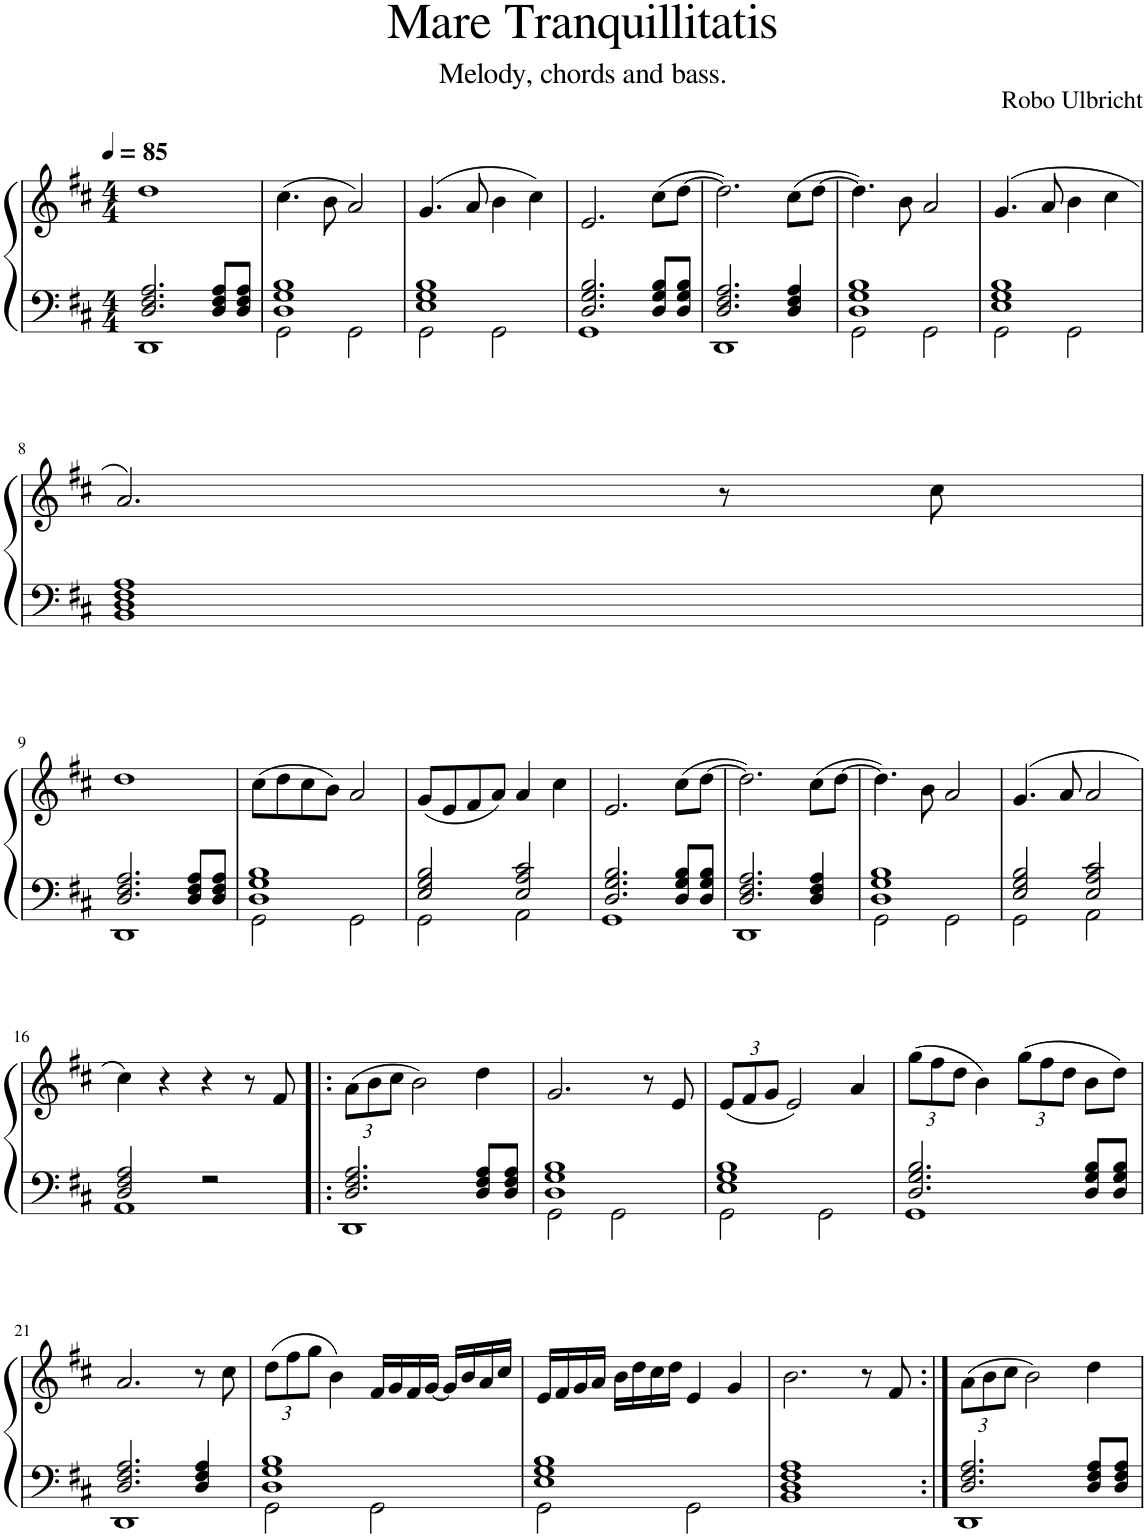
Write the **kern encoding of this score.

**kern	**kern
*part1	*part1
*staff2	*staff1
*I"Piano	*
*I'Pno.	*
*clefF4	*clefG2
*k[f#c#]	*k[f#c#]
*M4/4	*M4/4
*MM85	*MM85
=1	=1
*^	*
2.D/ 2.F#/ 2.A/	1DD	1dd
8D/ 8F#/ 8A/L	.	.
8D/ 8F#/ 8A/J	.	.
=2	=2	=2
1D 1G 1B	2GG\	(4.cc#\
.	.	8b\
.	2GG\	2a/)
=3	=3	=3
1E 1G 1B	2GG\	(4.g/
.	.	8a/
.	2GG\	4b\
.	.	4cc#\)
=4	=4	=4
2.D/ 2.G/ 2.B/	1GG	2.e/
8D/ 8G/ 8B/L	.	(8cc#\L
8D/ 8G/ 8B/J	.	[8dd\J
=5	=5	=5
2.D/ 2.F#/ 2.A/	1DD	2.dd\])
4D/ 4F#/ 4A/	.	(8cc#\L
.	.	[8dd\J
=6	=6	=6
1D 1G 1B	2GG\	4.dd\])
.	.	8b\
.	2GG\	2a/
=7	=7	=7
1E 1G 1B	2GG\	(4.g/
.	.	8a/
.	2GG\	4b\
.	.	4cc#\
*v	*v	*
!!LO:LB:g=z
=8	=8
1BB 1D 1F# 1A	2.a/)
.	8r
.	8cc#\
!!LO:LB:g=z
=9	=9
*^	*
2.D/ 2.F#/ 2.A/	1DD	1dd
8D/ 8F#/ 8A/L	.	.
8D/ 8F#/ 8A/J	.	.
=10	=10	=10
1D 1G 1B	2GG\	(8cc#\L
.	.	8dd\
.	.	8cc#\
.	.	8b\J)
.	2GG\	2a/
=11	=11	=11
2E/ 2G/ 2B/	2GG\	(8g/L
.	.	8e/
.	.	8f#/
.	.	8a/J)
2E/ 2A/ 2c#/	2AA\	4a/
.	.	4cc#\
=12	=12	=12
2.D/ 2.G/ 2.B/	1GG	2.e/
8D/ 8G/ 8B/L	.	(8cc#\L
8D/ 8G/ 8B/J	.	[8dd\J
=13	=13	=13
2.D/ 2.F#/ 2.A/	1DD	2.dd\])
4D/ 4F#/ 4A/	.	(8cc#\L
.	.	[8dd\J
=14	=14	=14
1D 1G 1B	2GG\	4.dd\])
.	.	8b\
.	2GG\	2a/
=15	=15	=15
2E/ 2G/ 2B/	2GG\	(4.g/
.	.	8a/
2E/ 2A/ 2c#/	2AA\	2a/
!!LO:LB:g=z
=16	=16	=16
2D/ 2F#/ 2A/	1AA	4cc#\)
.	.	4r
2r	.	4r
.	.	8r
.	.	8f#/
=17!|:	=17!|:	=17!|:
*	*	*Xbrackettup
2.D/ 2.F#/ 2.A/	1DD	(12a\L
.	.	12b\
.	.	12cc#\J
.	.	2b\)
8D/ 8F#/ 8A/L	.	4dd\
8D/ 8F#/ 8A/J	.	.
=18	=18	=18
1D 1G 1B	2GG\	2.g/
.	2GG\	.
.	.	8r
.	.	8e/
=19	=19	=19
1E 1G 1B	2GG\	(12e/L
.	.	12f#/
.	.	12g/J
.	.	2e/)
.	2GG\	.
.	.	4a/
=20	=20	=20
2.D/ 2.G/ 2.B/	1GG	(12gg\L
.	.	12ff#\
.	.	12dd\J
.	.	4b\)
.	.	(12gg\L
.	.	12ff#\
.	.	12dd\J
8D/ 8G/ 8B/L	.	8b\L
8D/ 8G/ 8B/J	.	8dd\J)
!!LO:LB:g=z
=21	=21	=21
2.D/ 2.F#/ 2.A/	1DD	2.a/
4D/ 4F#/ 4A/	.	8r
.	.	8cc#\
=22	=22	=22
1D 1G 1B	2GG\	(12dd\L
.	.	12ff#\
.	.	12gg\J
.	.	4b\)
.	2GG\	16f#/LL
.	.	16g/
.	.	16f#/
.	.	[16g/JJ
.	.	16g/LL]
.	.	16b/
.	.	16a/
.	.	16cc#/JJ
=23	=23	=23
1E 1G 1B	2GG\	16e/LL
.	.	16f#/
.	.	16g/
.	.	16a/JJ
.	.	16b\LL
.	.	16dd\
.	.	16cc#\
.	.	16dd\JJ
.	2GG\	4e/
.	.	4g/
*v	*v	*
=24	=24
1BB 1D 1F# 1A	2.b\
.	8r
.	8f#/
=25:|!	=25:|!
*^	*
2.D/ 2.F#/ 2.A/	1DD	(12a\L
.	.	12b\
.	.	12cc#\J
.	.	2b\)
8D/ 8F#/ 8A/L	.	4dd\
8D/ 8F#/ 8A/J	.	.
*v	*v	*
=	=
*-	*-
